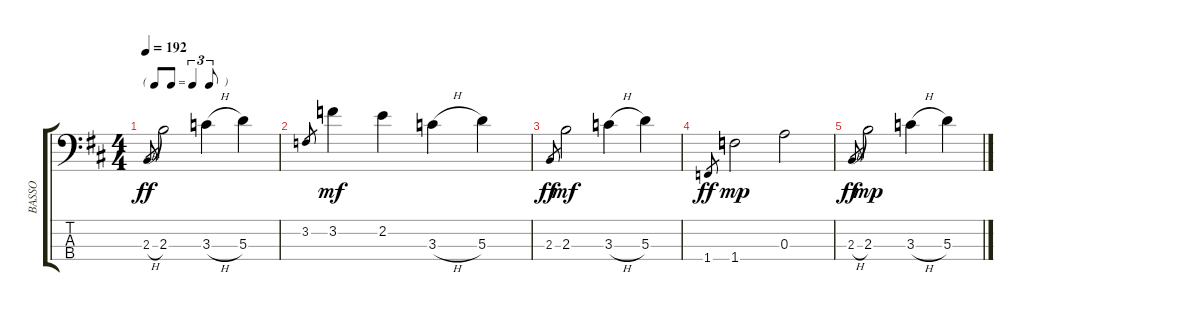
\track ("BASSO" "BASSO") {instrument electricbassfinger}
\staff {score tabs}
\tuning (G2 D2 A1 E1) {hide}
\ts (4 4)
\tf triplet8th
\tempo 192
\clef f4
\ks d
2.3{h}.8{gr dy ff} 2.3.2{ot 8vb} 3.3{h}.4{ot 8vb} 5.3.4{ot 8vb} |
3.2.8{gr} 3.2.4{ot 8vb dy mf} 2.2.4{ot 8vb} 3.3{h}.4{ot 8vb} 5.3.4{ot 8vb} |
2.3.8{gr dy ff} 2.3.2{ot 8vb dy mf} 3.3{h}.4{ot 8vb} 5.3.4{ot 8vb} |
1.4.8{gr dy ff} 1.4.2{ot 8vb dy mp} 0.3.2{ot 8vb} |
2.3{h}.8{gr dy ff} 2.3.2{ot 8vb dy mp} 3.3{h}.4{ot 8vb} 5.3.4{ot 8vb}
